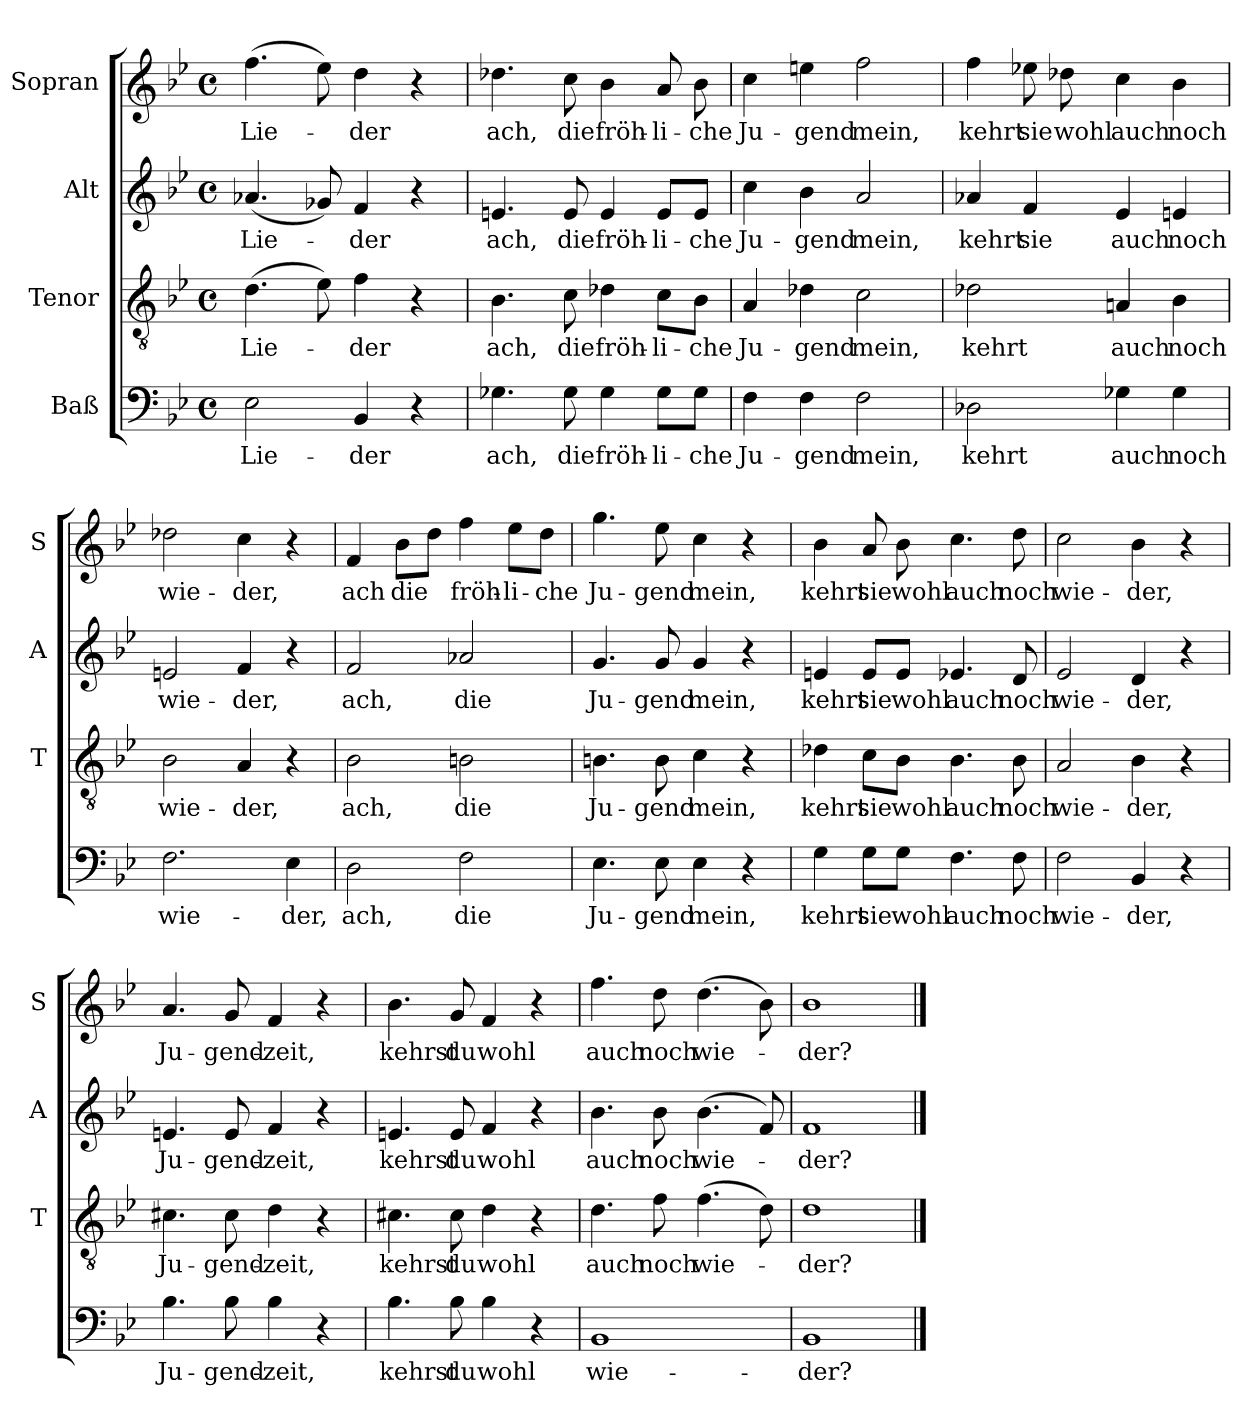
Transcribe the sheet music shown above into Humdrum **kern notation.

**kern	**text	**kern	**text	**kern	**text	**kern	**text
*part4	*part4	*part3	*part3	*part2	*part2	*part1	*part1
*staff4	*staff4	*staff3	*staff3	*staff2	*staff2	*staff1	*staff1
*I"Baß	*	*I"Tenor	*	*I"Alt	*	*I"Sopran	*
*	*	*I'T	*	*I'A	*	*I'S	*
*clefF4	*	*clefGv2	*	*clefG2	*	*clefG2	*
*k[b-e-]	*	*k[b-e-]	*	*k[b-e-]	*	*k[b-e-]	*
*B-:	*	*B-:	*	*B-:	*	*B-:	*
*M4/4	*	*M4/4	*	*M4/4	*	*M4/4	*
*met(c)	*	*met(c)	*	*met(c)	*	*met(c)	*
=	=	=	=	=	=	=	=
2E-	Lie-	(4.d	Lie-	(4.a-X	Lie-	(4.ff	Lie-
.	.	8e-)	.	8g-X)	.	8ee-)	.
4BB-	-der	4f	-der	4f	-der	4dd	-der
4r	.	4r	.	4r	.	4r	.
=	=	=	=	=	=	=	=
4.G-X	ach,	4.B-	ach,	4.en	ach,	4.dd-X	ach,
8G-	die	8c	die	8e	die	8cc	die
4G-	fröh-	4d-X	fröh-	4e	fröh-	4b-	fröh-
8G-\L	-li-	8c\L	-li-	8e/L	-li-	8a	-li-
8G-\J	-che	8B-\J	-che	8e/J	-che	8b-	-che
=	=	=	=	=	=	=	=
4F	Ju-	4A	Ju-	4cc	Ju-	4cc	Ju-
4F	-gend	4d-X	-gend	4b-	-gend	4een	-gend
2F	mein,	2c	mein,	2a	mein,	2ff	mein,
=	=	=	=	=	=	=	=
2D-X	kehrt	2d-X	kehrt	4a-X	kehrt	4ff	kehrt
.	.	.	.	4f	sie	8ee-X	sie
.	.	.	.	.	.	8dd-X	wohl
4G-X	auch	4An	auch	4e-	auch	4cc	auch
4G-	noch	4B-	noch	4en	noch	4b-	noch
=	=	=	=	=	=	=	=
2.F	wie-	2B-	wie-	2en	wie-	2dd-X	wie-
.	.	4A	-der,	4f	-der,	4cc	-der,
4E-	-der,	4r	.	4r	.	4r	.
=	=	=	=	=	=	=	=
2D	ach,	2B-	ach,	2f	ach,	4f	ach
.	.	.	.	.	.	8b-L	die
.	.	.	.	.	.	8ddJ	.
2F	die	2Bn	die	2a-X	die	4ff	fröh-
.	.	.	.	.	.	8ee-L	-li-
.	.	.	.	.	.	8ddJ	-che
=	=	=	=	=	=	=	=
4.E-	Ju-	4.Bn	Ju-	4.g	Ju-	4.gg	Ju-
8E-	-gend	8B	-gend	8g	-gend	8ee-	-gend
4E-	mein,	4c	mein,	4g	mein,	4cc	mein,
4r	.	4r	.	4r	.	4r	.
=	=	=	=	=	=	=	=
4G	kehrt	4d-X	kehrt	4en	kehrt	4b-	kehrt
8G\L	sie	8c\L	sie	8e/L	sie	8a	sie
8G\J	wohl	8B-\J	wohl	8e/J	wohl	8b-	wohl
4.F	auch	4.B-	auch	4.e-X	auch	4.cc	auch
8F	noch	8B-	noch	8d	noch	8dd	noch
=	=	=	=	=	=	=	=
2F	wie-	2A	wie-	2e-	wie-	2cc	wie-
4BB-	-der,	4B-	-der,	4d	-der,	4b-	-der,
4r	.	4r	.	4r	.	4r	.
=	=	=	=	=	=	=	=
4.B-	Ju-	4.c#X	Ju-	4.en	Ju-	4.a	Ju-
8B-	-gend-	8c#	-gend-	8e	-gend-	8g	-gend-
4B-	-zeit,	4d	-zeit,	4f	-zeit,	4f	-zeit,
4r	.	4r	.	4r	.	4r	.
=	=	=	=	=	=	=	=
4.B-	kehrst	4.c#X	kehrst	4.en	kehrst	4.b-	kehrst
8B-	du	8c#	du	8e	du	8g	du
4B-	wohl	4d	wohl	4f	wohl	4f	wohl
4r	.	4r	.	4r	.	4r	.
=	=	=	=	=	=	=	=
1BB-	wie-	4.d	auch	4.b-	auch	4.ff	auch
.	.	8f	noch	8b-	noch	8dd	noch
.	.	(4.f	wie-	(4.b-	wie-	(4.dd	wie-
.	.	8d)	.	8f)	.	8b-)	.
=	=	=	=	=	=	=	=
1BB-	-der?	1d	-der?	1f	-der?	1b-	-der?
==	==	==	==	==	==	==	==
*-	*-	*-	*-	*-	*-	*-	*-
